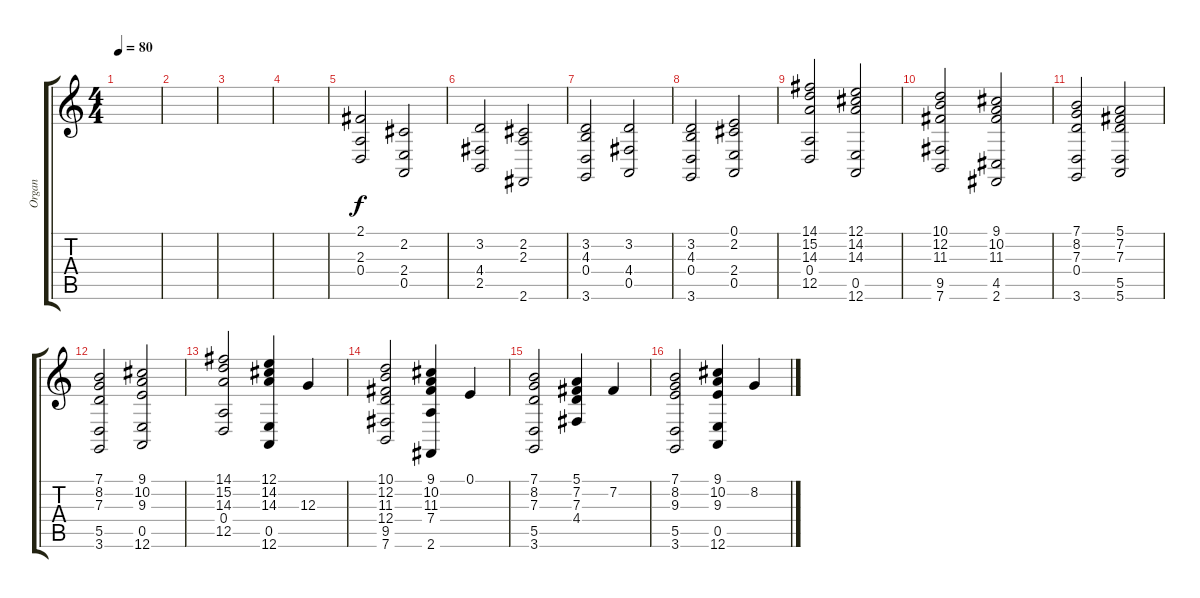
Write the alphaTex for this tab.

\track ("Organ" "Organ") {instrument stringensemble1}
\staff {score tabs}
\tuning (E4 B3 G3 D3 A2 E2) {hide}
\ts (4 4)
\tempo 80
\clef g2
\ks c
|
|
|
|
(2.1 2.3 0.4).2 (2.2 2.4 0.5).2 |
(3.2 4.4 2.5).2 (2.2 2.3 2.6).2 |
(3.2 4.3 0.4 3.6).2 (3.2 4.4 0.5).2 |
(3.2 4.3 0.4 3.6).2 (0.1 2.2 2.4 0.5).2 |
(14.1 15.2 14.3 0.4 12.5).2 (12.1 14.2 14.3 0.5 12.6).2 |
(10.1 12.2 11.3 9.5 7.6).2 (9.1 10.2 11.3 4.5 2.6).2 |
(7.1 8.2 7.3 0.4 3.6).2 (5.1 7.2 7.3 5.5 5.6).2 |
(7.1 8.2 7.3 5.5 3.6).2 (9.1 10.2 9.3 0.5 12.6).2 |
(14.1 15.2 14.3 0.4 12.5).2 (12.1 14.2 14.3 0.5 12.6).4 12.3.4 |
(10.1 12.2 11.3 12.4 9.5 7.6).2 (9.1 10.2 11.3 7.4 2.6).4 0.1.4 |
(7.1 8.2 7.3 5.5 3.6).2 (5.1 7.2 7.3 4.4).4 7.2.4 |
(7.1 8.2 9.3 5.5 3.6).2 (9.1 10.2 9.3 0.5 12.6).4 8.2.4
